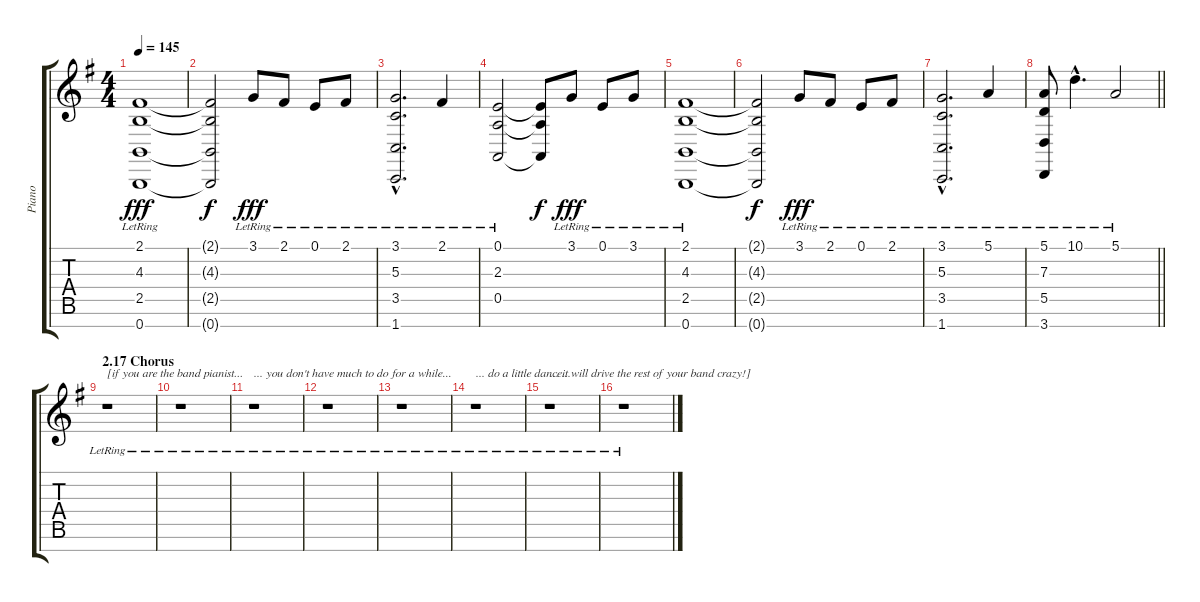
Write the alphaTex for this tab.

\track ("Piano" "Piano") {instrument acousticgrandpiano}
\staff {score tabs}
\tuning (E4 B3 G3 D3 A2 E2 B1) {hide}
\ts (4 4)
\tempo 145
\clef g2
\ks eminor
(2.1{lr} 4.3{lr} 2.5{lr} 0.7{lr}).1{dy fff} |
(2.1{t} 4.3{t} 2.5{t} 0.7{t}).2{dy f} 3.1{lr}.8{dy fff} 2.1{lr}.8 0.1{lr}.8 2.1{lr}.8 |
(3.1{hac lr} 5.3{hac lr} 3.5{hac lr} 1.7{hac lr}).2{d} 2.1{lr}.4 |
(0.1{lr} 2.3{lr} 0.5{lr}).2 (0.1{t} 2.3{t} 0.5{t}).8{dy f} 3.1{lr}.8{dy fff} 0.1{lr}.8 3.1{lr}.8 |
(2.1{lr} 4.3{lr} 2.5{lr} 0.7{lr}).1 |
(2.1{t} 4.3{t} 2.5{t} 0.7{t}).2{dy f} 3.1{lr}.8{dy fff} 2.1{lr}.8 0.1{lr}.8 2.1{lr}.8 |
(3.1{hac lr} 5.3{hac lr} 3.5{hac lr} 1.7{hac lr}).2{d} 5.1{lr}.4 |
\barLineRight lightlight
(5.1{lr} 7.3{lr} 5.5{lr} 3.7{lr}).8 10.1{hac lr}.4{d} 5.1{lr}.2 |
\section ("" "2.17 Chorus")
r.1{txt "[if you are the band pianist..."} |
r.1 |
r.1{txt "... you don't have much to do for a while..."} |
r.1 |
r.1 |
r.1{txt "... do a little dance..."} |
r.1{txt "... it will drive the rest of your band crazy!]"} |
r.1
